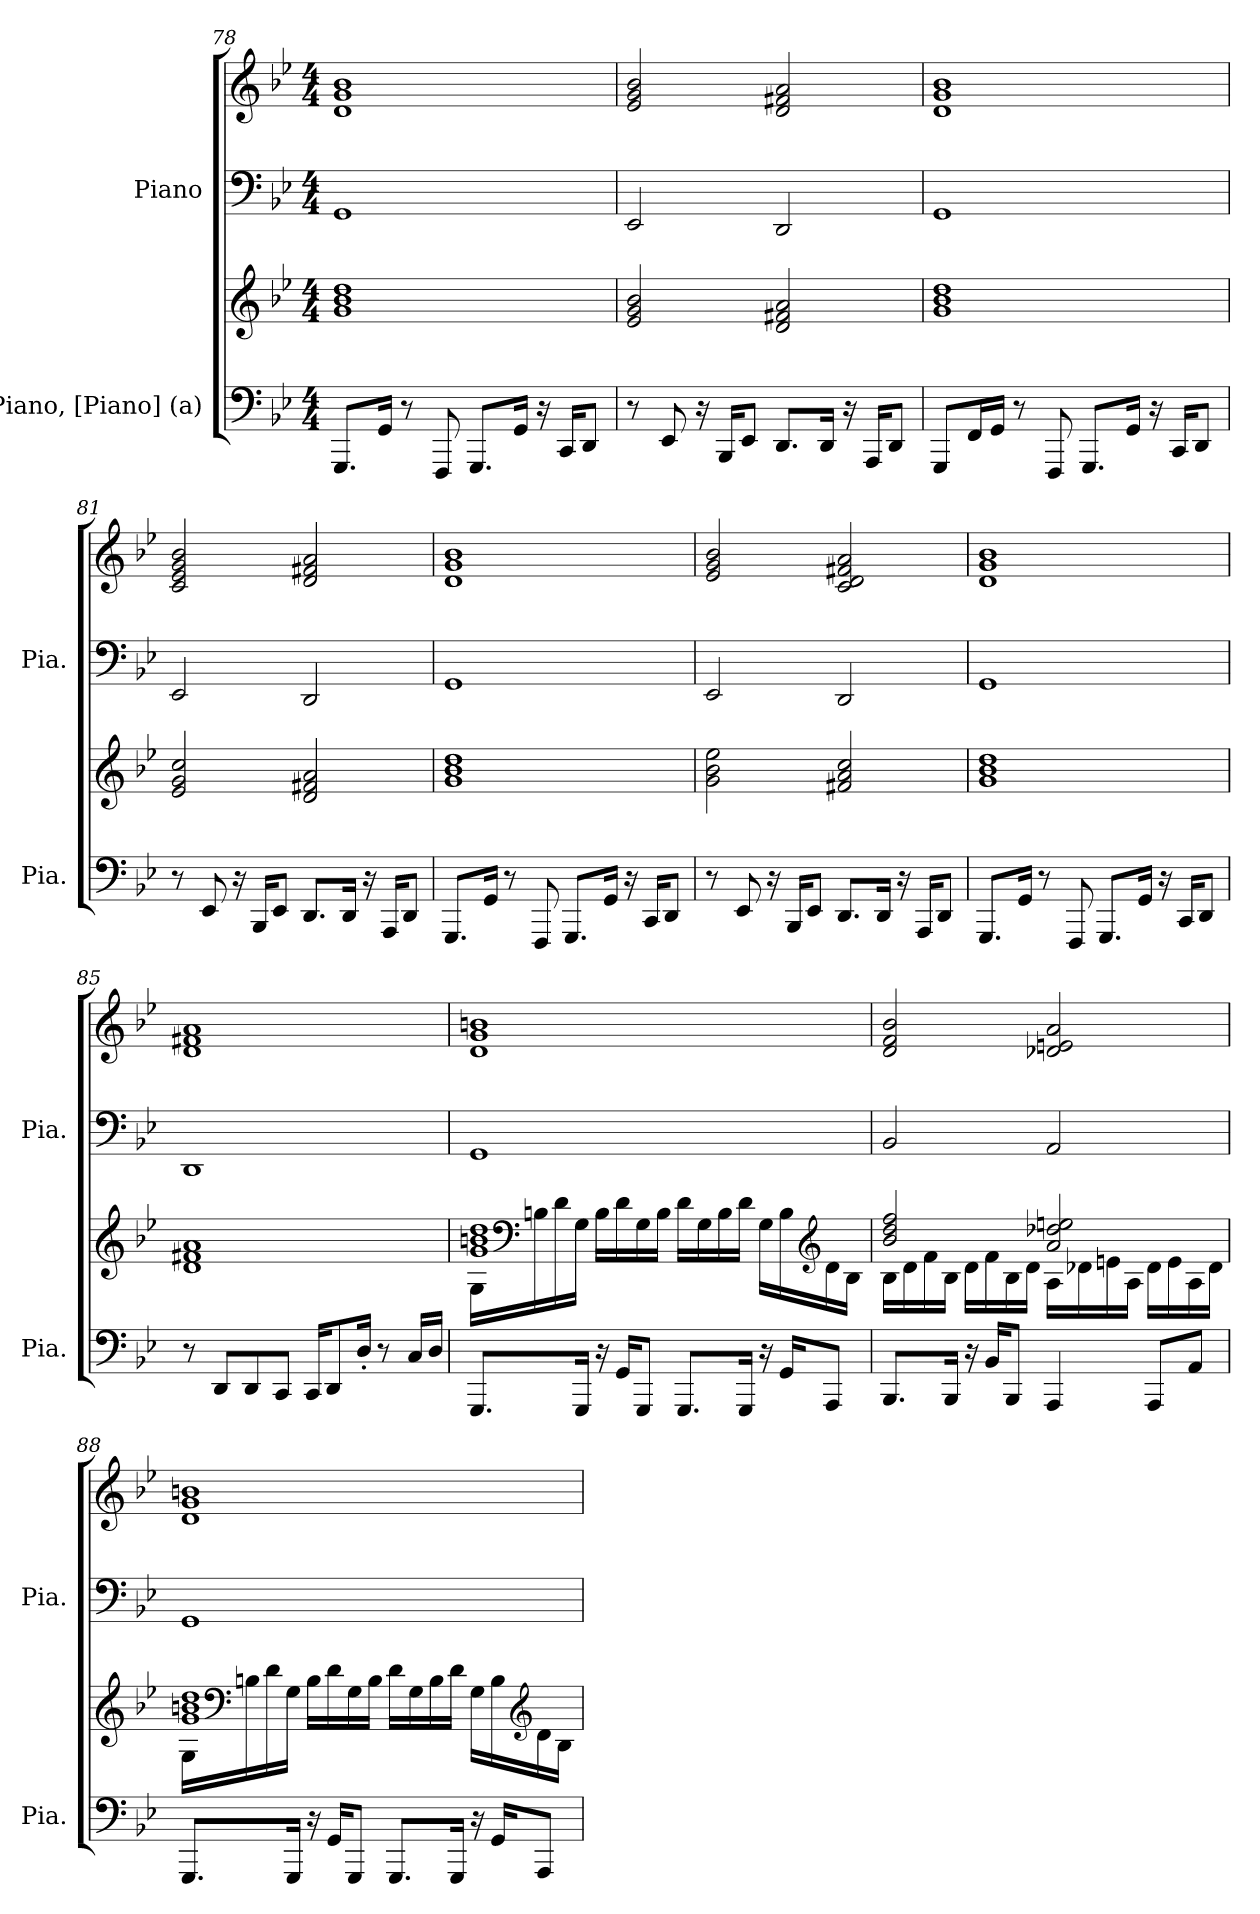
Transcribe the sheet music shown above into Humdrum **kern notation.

**kern	**kern	**kern	**kern
*part2	*part2	*part1	*part1
*staff4	*staff3	*staff2	*staff1
*I"Piano, [Piano] (a)	*	*I"Piano	*
*I'Pia.	*	*I'Pia.	*
*clefF4	*clefG2	*clefF4	*clefG2
*k[b-e-]	*k[b-e-]	*k[b-e-]	*k[b-e-]
*M4/4	*M4/4	*M4/4	*M4/4
=78	=78	=78	=78
8.GGG/L	1g 1b- 1dd	1GG	1d 1g 1b-
16GG/Jk	.	.	.
8r	.	.	.
8FFF/	.	.	.
8.GGG/L	.	.	.
16GG/Jk	.	.	.
16r	.	.	.
16CC/KL	.	.	.
8DD/J	.	.	.
=79	=79	=79	=79
8r	2e-/ 2g/ 2b-/	2EE-/	2e-/ 2g/ 2b-/
8EE-/	.	.	.
16r	.	.	.
16BBB-/KL	.	.	.
8EE-/J	.	.	.
8.DD/L	2d/ 2f#X/ 2a/	2DD/	2d/ 2f#X/ 2a/
16DD/Jk	.	.	.
16r	.	.	.
16AAA/KL	.	.	.
8DD/J	.	.	.
=80	=80	=80	=80
8GGG/L	1g 1b- 1dd	1GG	1d 1g 1b-
16FF/L	.	.	.
16GG/JJ	.	.	.
8r	.	.	.
8FFF/	.	.	.
8.GGG/L	.	.	.
16GG/Jk	.	.	.
16r	.	.	.
16CC/KL	.	.	.
8DD/J	.	.	.
!!LO:LB:g=z
=81	=81	=81	=81
8r	2e-/ 2g/ 2cc/	2EE-/	2c/ 2e-/ 2g/ 2b-/
8EE-/	.	.	.
16r	.	.	.
16BBB-/KL	.	.	.
8EE-/J	.	.	.
8.DD/L	2d/ 2f#X/ 2a/	2DD/	2d/ 2f#X/ 2a/
16DD/Jk	.	.	.
16r	.	.	.
16AAA/KL	.	.	.
8DD/J	.	.	.
=82	=82	=82	=82
8.GGG/L	1g 1b- 1dd	1GG	1d 1g 1b-
16GG/Jk	.	.	.
8r	.	.	.
8FFF/	.	.	.
8.GGG/L	.	.	.
16GG/Jk	.	.	.
16r	.	.	.
16CC/KL	.	.	.
8DD/J	.	.	.
=83	=83	=83	=83
8r	2g\ 2b-\ 2ee-\	2EE-/	2e-/ 2g/ 2b-/
8EE-/	.	.	.
16r	.	.	.
16BBB-/KL	.	.	.
8EE-/J	.	.	.
8.DD/L	2f#X/ 2a/ 2cc/	2DD/	2c/ 2d/ 2f#X/ 2a/
16DD/Jk	.	.	.
16r	.	.	.
16AAA/KL	.	.	.
8DD/J	.	.	.
=84	=84	=84	=84
8.GGG/L	1g 1b- 1dd	1GG	1d 1g 1b-
16GG/Jk	.	.	.
8r	.	.	.
8FFF/	.	.	.
8.GGG/L	.	.	.
16GG/Jk	.	.	.
16r	.	.	.
16CC/KL	.	.	.
8DD/J	.	.	.
!!LO:PB:g=z
=85	=85	=85	=85
8r	1d 1f#X 1a	1DD	1d 1f#X 1a
8DD/L	.	.	.
8DD/	.	.	.
8CC/J	.	.	.
16CC/KL	.	.	.
8DD/	.	.	.
16D'/Jk	.	.	.
8r	.	.	.
16C/LL	.	.	.
16D/JJ	.	.	.
=86	=86	=86	=86
*	*^	*	*
8.GGG/L	1g 1bn 1dd	16G\LL	1GG	1d 1g 1bn
*	*clefF4	*	*	*
.	.	16Bn\	.	.
.	.	16d\	.	.
16GGG/Jk	.	16G\JJ	.	.
16r	.	16B\LL	.	.
16GG/KL	.	16d\	.	.
8GGG/J	.	16G\	.	.
.	.	16B\JJ	.	.
8.GGG/L	.	16d\LL	.	.
.	.	16G\	.	.
.	.	16B\	.	.
16GGG/Jk	.	16d\JJ	.	.
16r	.	16G\LL	.	.
16GG/KL	.	16B\	.	.
*	*clefG2	*	*	*
8AAA/J	.	16d\	.	.
.	.	16B\JJ	.	.
=87	=87	=87	=87	=87
8.BBB-/L	2b-/ 2dd/ 2ff/	16B-\LL	2BB-/	2d/ 2f/ 2b-/
.	.	16d\	.	.
.	.	16f\	.	.
16BBB-/Jk	.	16B-\JJ	.	.
16r	.	16d\LL	.	.
16BB-/KL	.	16f\	.	.
8BBB-/J	.	16B-\	.	.
.	.	16d\JJ	.	.
4AAA/	2a/ 2dd-X/ 2een/	16A\LL	2AA/	2d-X/ 2en/ 2a/
.	.	16d-X\	.	.
.	.	16en\	.	.
.	.	16A\JJ	.	.
8AAA/L	.	16d-\LL	.	.
.	.	16e\	.	.
8AA/J	.	16A\	.	.
.	.	16d-\JJ	.	.
!!LO:LB:g=z
=88	=88	=88	=88	=88
8.GGG/L	1g 1bn 1dd	16G\LL	1GG	1d 1g 1bn
*	*clefF4	*	*	*
.	.	16Bn\	.	.
.	.	16d\	.	.
16GGG/Jk	.	16G\JJ	.	.
16r	.	16B\LL	.	.
16GG/KL	.	16d\	.	.
8GGG/J	.	16G\	.	.
.	.	16B\JJ	.	.
8.GGG/L	.	16d\LL	.	.
.	.	16G\	.	.
.	.	16B\	.	.
16GGG/Jk	.	16d\JJ	.	.
16r	.	16G\LL	.	.
16GG/KL	.	16B\	.	.
*	*clefG2	*	*	*
8AAA/J	.	16d\	.	.
.	.	16B\JJ	.	.
*	*v	*v	*	*
=	=	=	=
*-	*-	*-	*-
